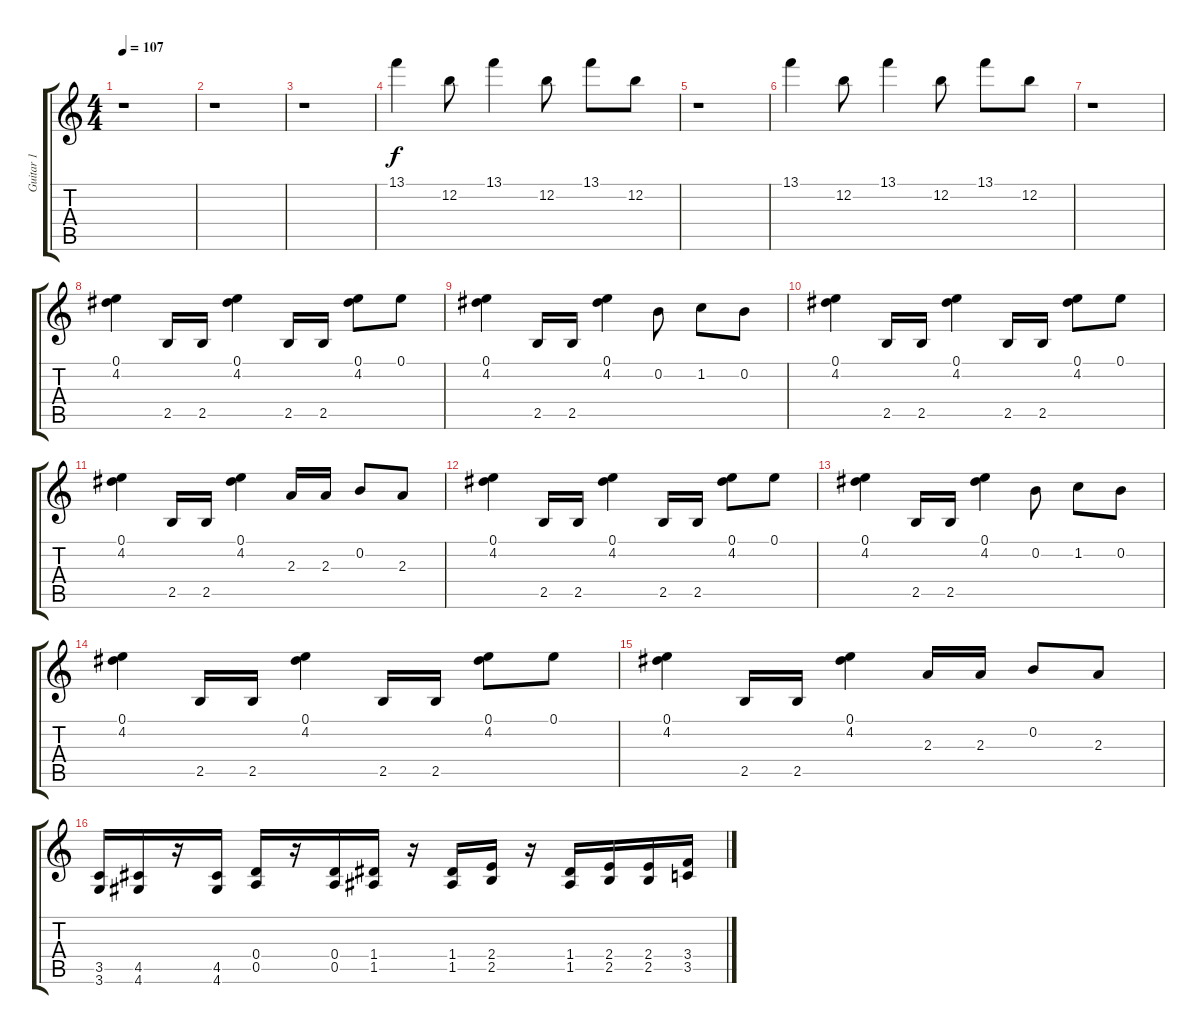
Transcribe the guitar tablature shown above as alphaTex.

\track ("Guitar 1" "Guitar 1") {instrument overdrivenguitar}
\staff {score tabs}
\tuning (E4 B3 G3 D3 A2 E2) {hide}
\ts (4 4)
\tempo 107
\clef g2
\ks c
r.1{dy f} |
r.1 |
r.1 |
13.1.4 12.2.8 13.1.4 12.2.8 13.1.8 12.2.8 |
r.1 |
13.1.4 12.2.8 13.1.4 12.2.8 13.1.8 12.2.8 |
r.1 |
(0.1 4.2).4 2.5.16 2.5.16 (0.1 4.2).4 2.5.16 2.5.16 (0.1 4.2).8 0.1.8 |
(0.1 4.2).4 2.5.16 2.5.16 (0.1 4.2).4 0.2.8 1.2.8 0.2.8 |
(0.1 4.2).4 2.5.16 2.5.16 (0.1 4.2).4 2.5.16 2.5.16 (0.1 4.2).8 0.1.8 |
(0.1 4.2).4 2.5.16 2.5.16 (0.1 4.2).4 2.3.16 2.3.16 0.2.8 2.3.8 |
(0.1 4.2).4 2.5.16 2.5.16 (0.1 4.2).4 2.5.16 2.5.16 (0.1 4.2).8 0.1.8 |
(0.1 4.2).4 2.5.16 2.5.16 (0.1 4.2).4 0.2.8 1.2.8 0.2.8 |
(0.1 4.2).4 2.5.16 2.5.16 (0.1 4.2).4 2.5.16 2.5.16 (0.1 4.2).8 0.1.8 |
(0.1 4.2).4 2.5.16 2.5.16 (0.1 4.2).4 2.3.16 2.3.16 0.2.8 2.3.8 |
(3.5 3.6).16 (4.5 4.6).16 r.16 (4.5 4.6).16 (0.4 0.5).16 r.16 (0.4 0.5).16 (1.4 1.5).16 r.16 (1.4 1.5).16 (2.4 2.5).16 r.16 (1.4 1.5).16 (2.4 2.5).16 (2.4 2.5).16 (3.4 3.5).16
